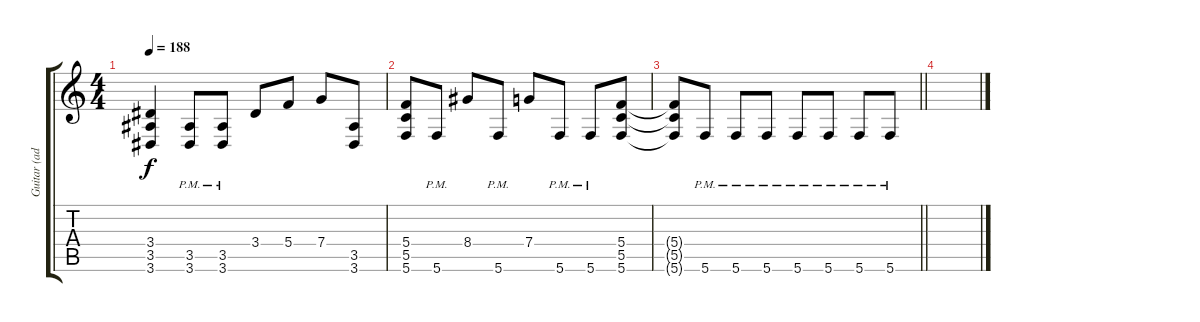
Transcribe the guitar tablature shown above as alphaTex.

\track ("Guitar (add.)" "Guitar (ad") {instrument overdrivenguitar}
\staff {score tabs}
\tuning (D4 A3 F3 C3 G2 C2) {hide}
\ts (4 4)
\tempo 188
\clef g2
\ks c
(3.4{t} 3.5{t} 3.6{t}).4{dy f} (3.5{pm} 3.6{pm}).8 (3.5{pm} 3.6{pm}).8 3.4.8 5.4.8 7.4.8 (3.5 3.6).8 |
(5.4 5.5 5.6).8 5.6{pm}.8 8.4.8 5.6{pm}.8 7.4.8 5.6{pm}.8 5.6{pm}.8 (5.4 5.5 5.6).8 |
\barLineRight lightlight
(5.4{t} 5.5{t} 5.6{t}).8 5.6{pm}.8 5.6{pm}.8 5.6{pm}.8 5.6{pm}.8 5.6{pm}.8 5.6{pm}.8 5.6{pm}.8 |
\section ("" " ")
